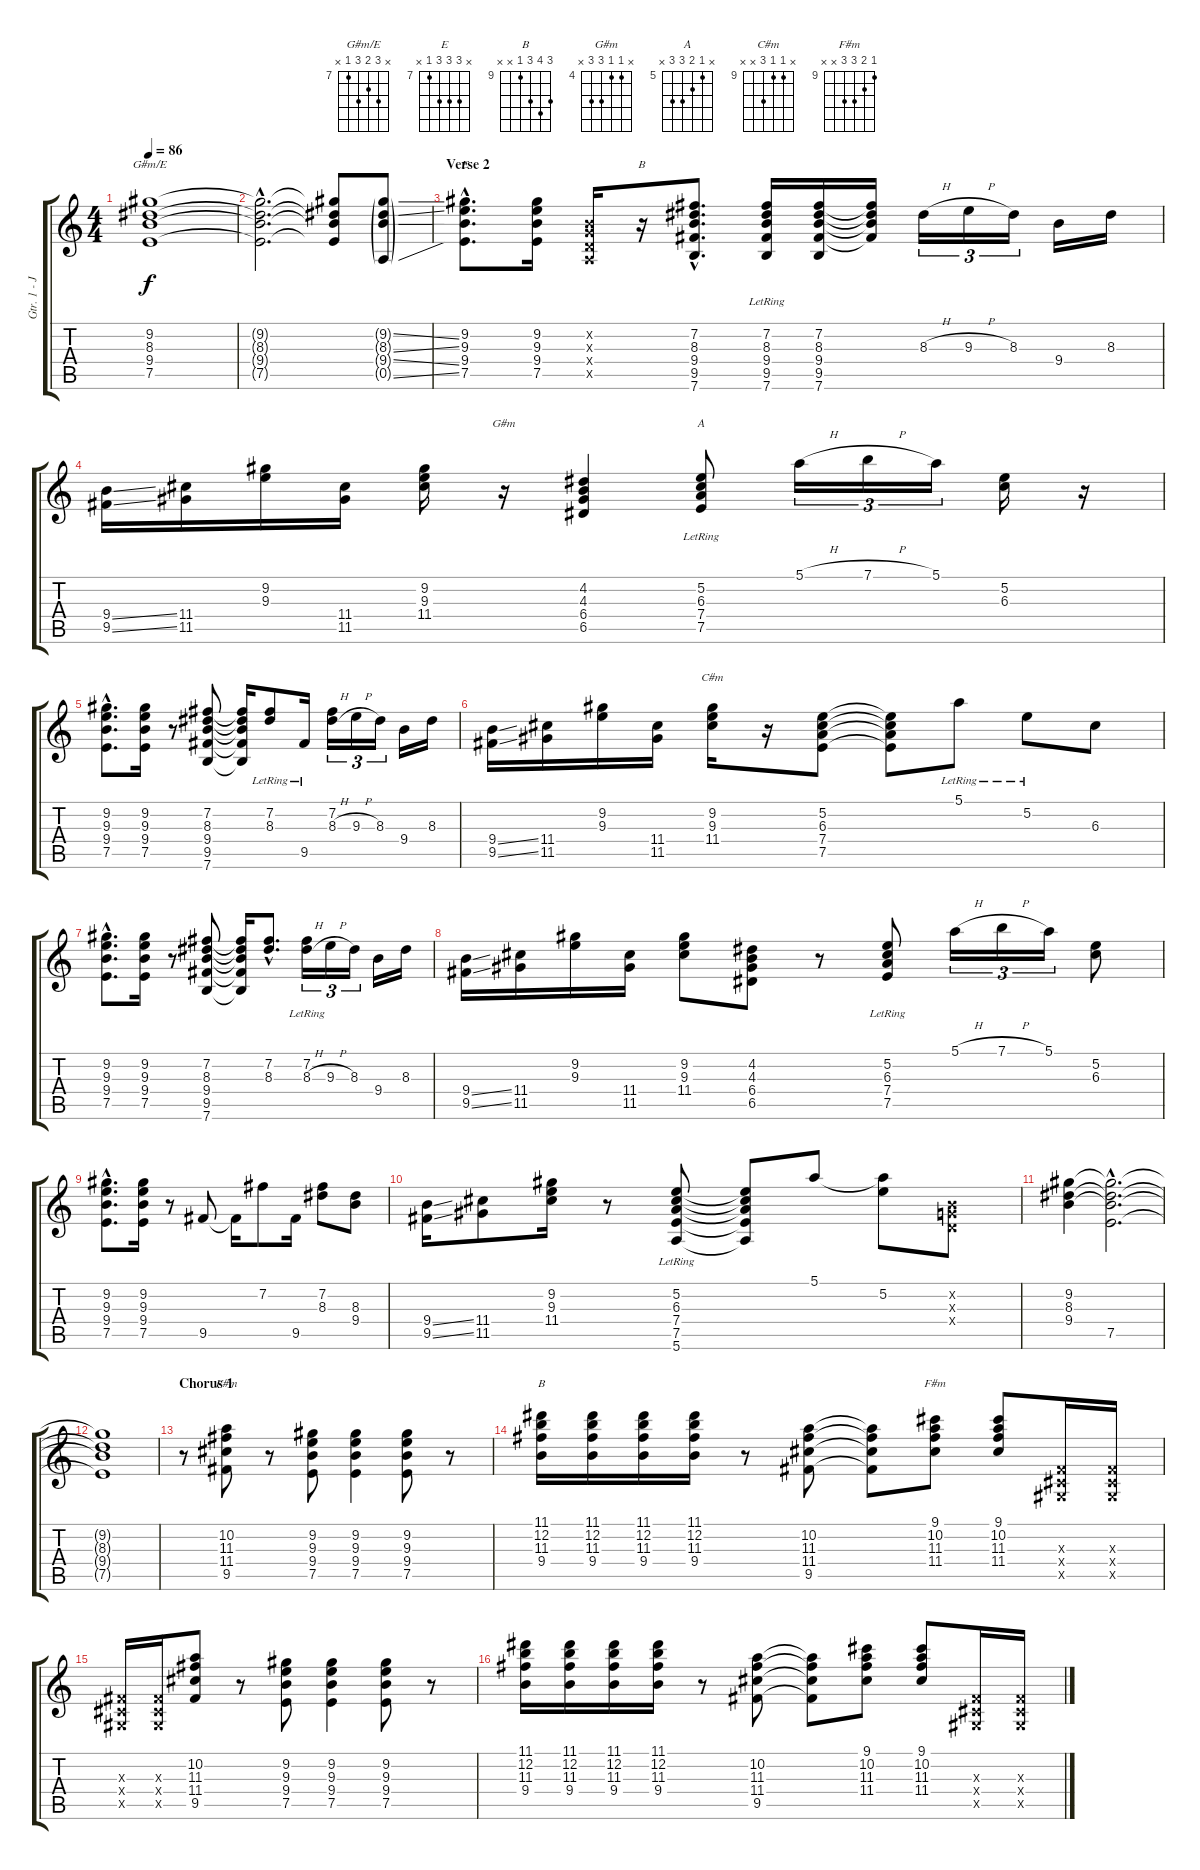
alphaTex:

\track ("Gtr. 1 - John (clean)" "Gtr. 1 - J") {instrument electricguitarclean}
\staff {score tabs}
\tuning (E4 B3 G3 D3 A2 E2) {hide}
\chord ("G#m/E" x 9 8 9 7 x) {firstfret 7}
\chord ("E" x 9 9 9 7 x) {firstfret 7}
\chord ("B" x 7 8 9 9 7) {firstfret 7}
\chord ("G#m" x 4 4 6 6 x) {firstfret 4}
\chord ("A" x 5 6 7 7 x) {firstfret 5}
\chord ("C#m" x 9 9 11 x x) {firstfret 9}
\chord ("F#m" x 10 11 11 9 x) {firstfret 9}
\chord ("B" 11 12 11 9 x x) {firstfret 9}
\chord ("F#m" 9 10 11 11 x x) {firstfret 9}
\ts (4 4)
\tempo 86
\clef g2
\ks c
(9.2 8.3 9.4 7.5).1{ch "G#m/E" dy f} |
(9.2{hac t} 8.3{hac t} 9.4{hac t} 7.5{hac t}).2{d} (9.2{t} 8.3{t} 9.4{t} 7.5{t}).8 (9.2{ss g} 8.3{ss g} 9.4{ss g} 0.5{ss g}).8 |
\section ("" "Verse 2")
(9.2{hac} 9.3{hac} 9.4{hac} 7.5{hac}).8{d ch "E"} (9.2 9.3 9.4 7.5).16 (0.2{x} 0.3{x} 0.4{x} 0.5{x}).16 r.16{ch "B"} (7.2{hac} 8.3{hac} 9.4{hac} 9.5{hac} 7.6{hac}).8{d} (7.2{lr} 8.3{lr} 9.4 9.5 7.6).16 (7.2 8.3 9.4 9.5 7.6).16 (7.2{t} 8.3{t} 9.4{t} 9.5{t}).16 8.3{h}.16{tu (3 2)} 9.3{h}.16{tu (3 2)} 8.3.16{tu (3 2)} 9.4.16 8.3.16 |
(9.4{ss} 9.5{ss}).16 (11.4 11.5).16 (9.2 9.3).16 (11.4 11.5).16 (9.2 9.3 11.4).16 r.16{ch "G#m"} (4.2 4.3 6.4 6.5).4 (5.2{lr} 6.3{lr} 7.4{lr} 7.5{lr}).8{ch "A"} 5.1{h}.16{tu (3 2)} 7.1{h}.16{tu (3 2)} 5.1.16{tu (3 2)} (5.2 6.3).16 r.16 |
(9.2{hac} 9.3{hac} 9.4{hac} 7.5{hac}).8{d} (9.2 9.3 9.4 7.5).16 r.8 (7.2 8.3 9.4 9.5 7.6).8 (7.2{t} 8.3{t} 9.4{t} 9.5{t} 7.6{t}).16 (7.2{lr} 8.3{lr}).8 9.5{lr}.16 (7.2 8.3{h}).16{tu (3 2)} 9.3{h}.16{tu (3 2)} 8.3.16{tu (3 2)} 9.4.16 8.3.16 |
(9.4{ss} 9.5{ss}).16 (11.4 11.5).16 (9.2 9.3).16 (11.4 11.5).16 (9.2 9.3 11.4).16{ch "C#m"} r.16 (5.2 6.3 7.4 7.5).8 (5.2{t} 6.3{t} 7.4{t} 7.5{t}).8 5.1{lr}.8 5.2{lr}.8 6.3.8 |
(9.2{hac} 9.3{hac} 9.4{hac} 7.5{hac}).8{d} (9.2 9.3 9.4 7.5).16 r.8 (7.2 8.3 9.4 9.5 7.6).8 (7.2{t} 8.3{t} 9.4{t} 9.5{t} 7.6{t}).16 (7.2{hac} 8.3{hac}).8{d} (7.2{lr} 8.3{h}).16{tu (3 2)} 9.3{h}.16{tu (3 2)} 8.3.16{tu (3 2)} 9.4.16 8.3.16 |
(9.4{ss} 9.5{ss}).16 (11.4 11.5).16 (9.2 9.3).16 (11.4 11.5).16 (9.2 9.3 11.4).8 (4.2 4.3 6.4 6.5).8 r.8 (5.2{lr} 6.3{lr} 7.4{lr} 7.5{lr}).8 5.1{h}.16{tu (3 2)} 7.1{h}.16{tu (3 2)} 5.1.16{tu (3 2)} (5.2 6.3).8 |
(9.2{hac} 9.3{hac} 9.4{hac} 7.5{hac}).8{d} (9.2 9.3 9.4 7.5).16 r.8 9.5.8 9.5{t}.16 7.2.8 9.5.16 (7.2 8.3).8 (8.3 9.4).8 |
(9.4{ss} 9.5{ss}).16 (11.4 11.5).8 (9.2 9.3 11.4).16 r.8 (5.2{lr} 6.3{lr} 7.4{lr} 7.5{lr} 5.6{lr}).8 (5.2{t} 6.3{t} 7.4{t} 7.5{t} 5.6{t}).8 5.1.8 (5.1{t} 5.2).8 (0.2{x} 0.3{x} 0.4{x}).8 |
(9.2 8.3 9.4).4 (9.2{hac t} 8.3{hac t} 9.4{hac t} 7.5{hac}).2{d} |
(9.2{t} 8.3{t} 9.4{t} 7.5{t}).1 |
\section ("" "Chorus 1")
r.8 (10.2 11.3 11.4 9.5).8{ch "F#m"} r.8 (9.2 9.3 9.4 7.5).8 (9.2 9.3 9.4 7.5).4 (9.2 9.3 9.4 7.5).8 r.8 |
(11.1 12.2 11.3 9.4).16{ch "B"} (11.1 12.2 11.3 9.4).16 (11.1 12.2 11.3 9.4).16 (11.1 12.2 11.3 9.4).16 r.8 (10.2 11.3 11.4 9.5).8 (10.2{t} 11.3{t} 11.4{t} 9.5{t}).8 (9.1 10.2 11.3 11.4).8{ch "F#m"} (9.1 10.2 11.3 11.4).8 (-1.3{x} -1.4{x} -1.5{x}).16 (-1.3{x} -1.4{x} -1.5{x}).16 |
(-1.3{x} -1.4{x} -1.5{x}).16 (-1.3{x} -1.4{x} -1.5{x}).16 (10.2 11.3 11.4 9.5).8 r.8 (9.2 9.3 9.4 7.5).8 (9.2 9.3 9.4 7.5).4 (9.2 9.3 9.4 7.5).8 r.8 |
(11.1 12.2 11.3 9.4).16 (11.1 12.2 11.3 9.4).16 (11.1 12.2 11.3 9.4).16 (11.1 12.2 11.3 9.4).16 r.8 (10.2 11.3 11.4 9.5).8 (10.2{t} 11.3{t} 11.4{t} 9.5{t}).8 (9.1 10.2 11.3 11.4).8 (9.1 10.2 11.3 11.4).8 (-1.3{x} -1.4{x} -1.5{x}).16 (-1.3{x} -1.4{x} -1.5{x}).16
